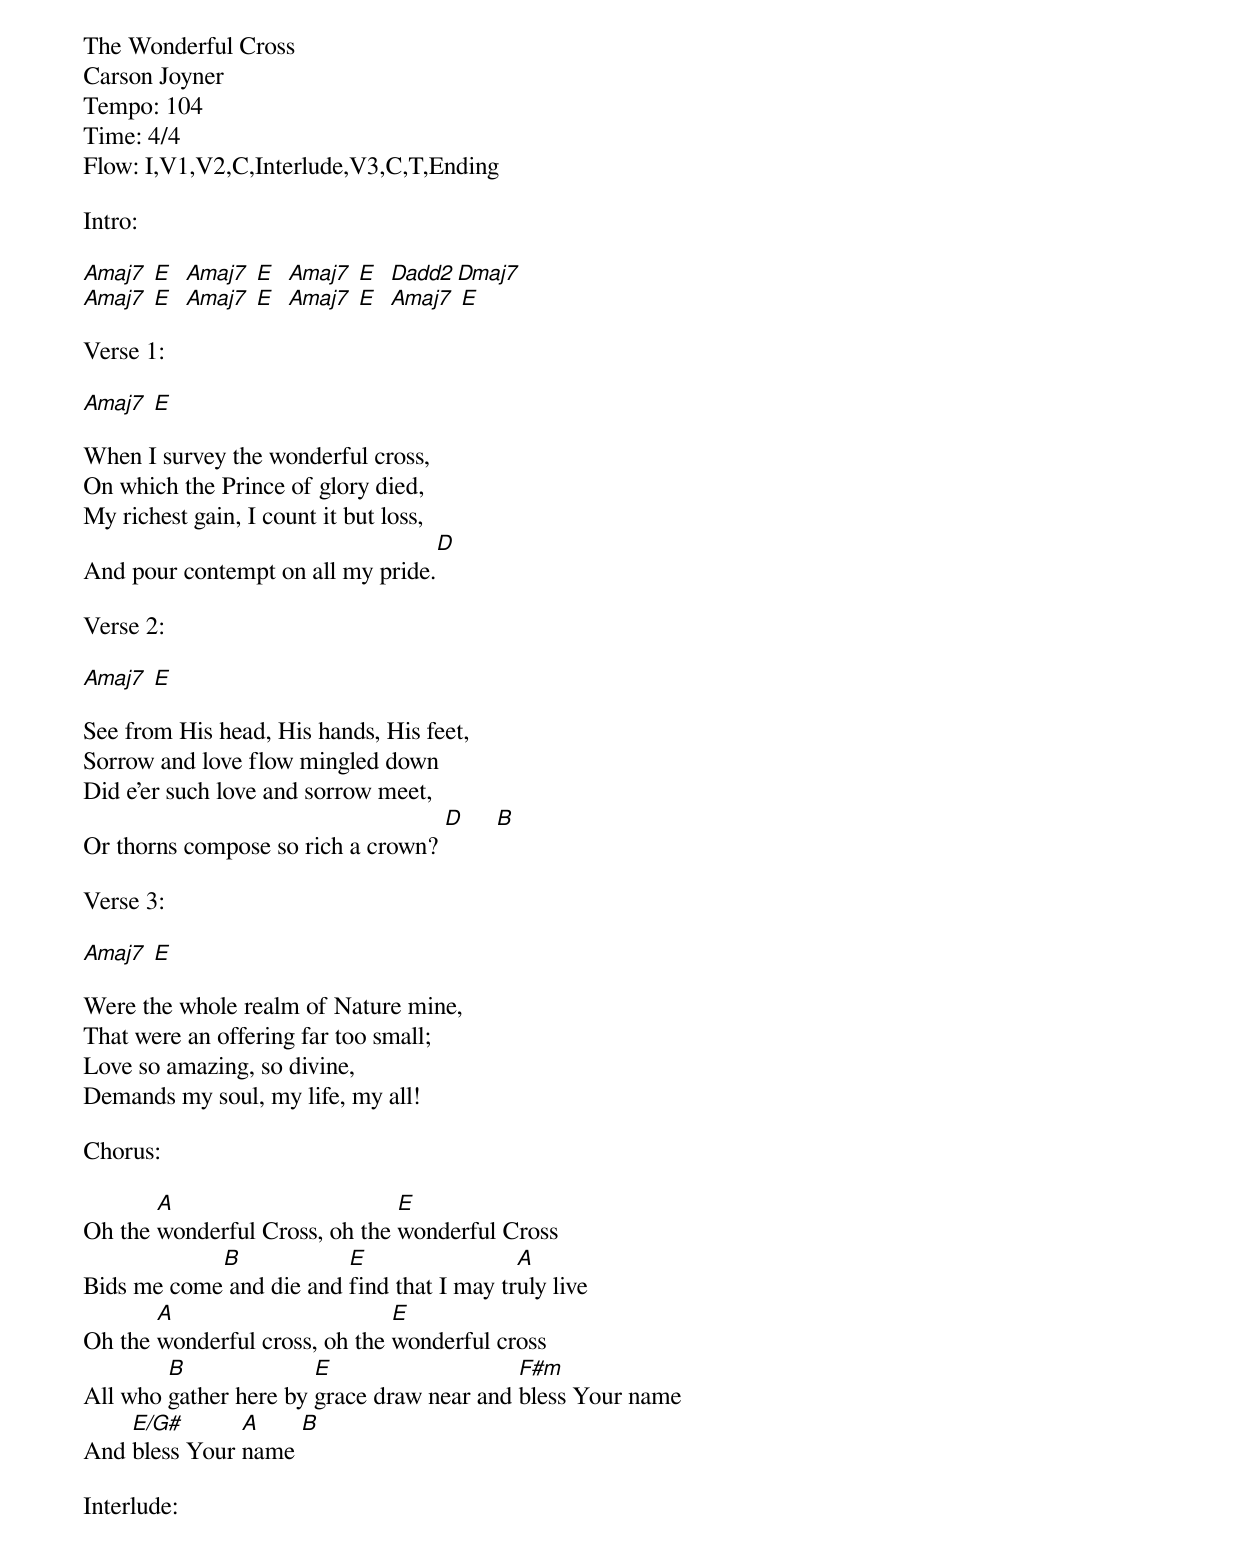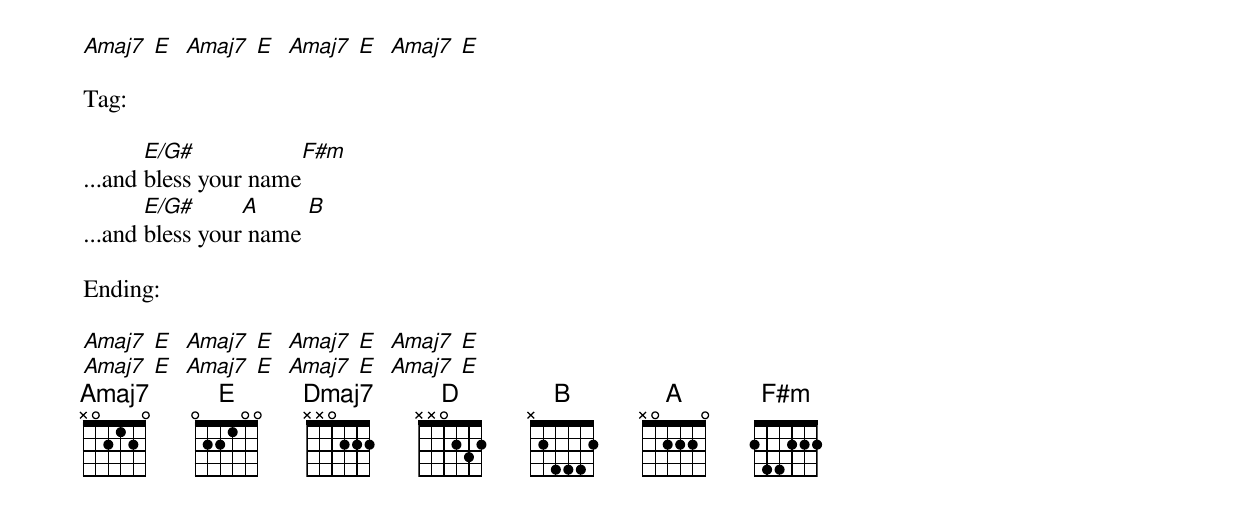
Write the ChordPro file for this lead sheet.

The Wonderful Cross
Carson Joyner
Tempo: 104
Time: 4/4
Flow: I,V1,V2,C,Interlude,V3,C,T,Ending

Intro:

[Amaj7] [E]  [Amaj7] [E]  [Amaj7] [E]  [Dadd2][Dmaj7]
[Amaj7] [E]  [Amaj7] [E]  [Amaj7] [E]  [Amaj7] [E]

Verse 1:

[Amaj7] [E]

When I survey the wonderful cross,
On which the Prince of glory died,
My richest gain, I count it but loss,
And pour contempt on all my pride.[D]

Verse 2:

[Amaj7] [E]

See from His head, His hands, His feet,
Sorrow and love flow mingled down
Did e'er such love and sorrow meet,
Or thorns compose so rich a crown? [D]     [B]

Verse 3:

[Amaj7] [E]

Were the whole realm of Nature mine,
That were an offering far too small;
Love so amazing, so divine,
Demands my soul, my life, my all!

Chorus:

Oh the [A]wonderful Cross, oh the [E]wonderful Cross
Bids me come[B] and die and [E]find that I may tr[A]uly live
Oh the [A]wonderful cross, oh the [E]wonderful cross
All who [B]gather here by [E]grace draw near and [F#m]bless Your name
And [E/G#]bless Your [A]name [B]

Interlude:

[Amaj7] [E]  [Amaj7] [E]  [Amaj7] [E]  [Amaj7] [E]

Tag:

...and [E/G#]bless your name[F#m]
...and [E/G#]bless your[A] name [B]

Ending:

[Amaj7] [E]  [Amaj7] [E]  [Amaj7] [E]  [Amaj7] [E]
[Amaj7] [E]  [Amaj7] [E]  [Amaj7] [E]  [Amaj7] [E]
